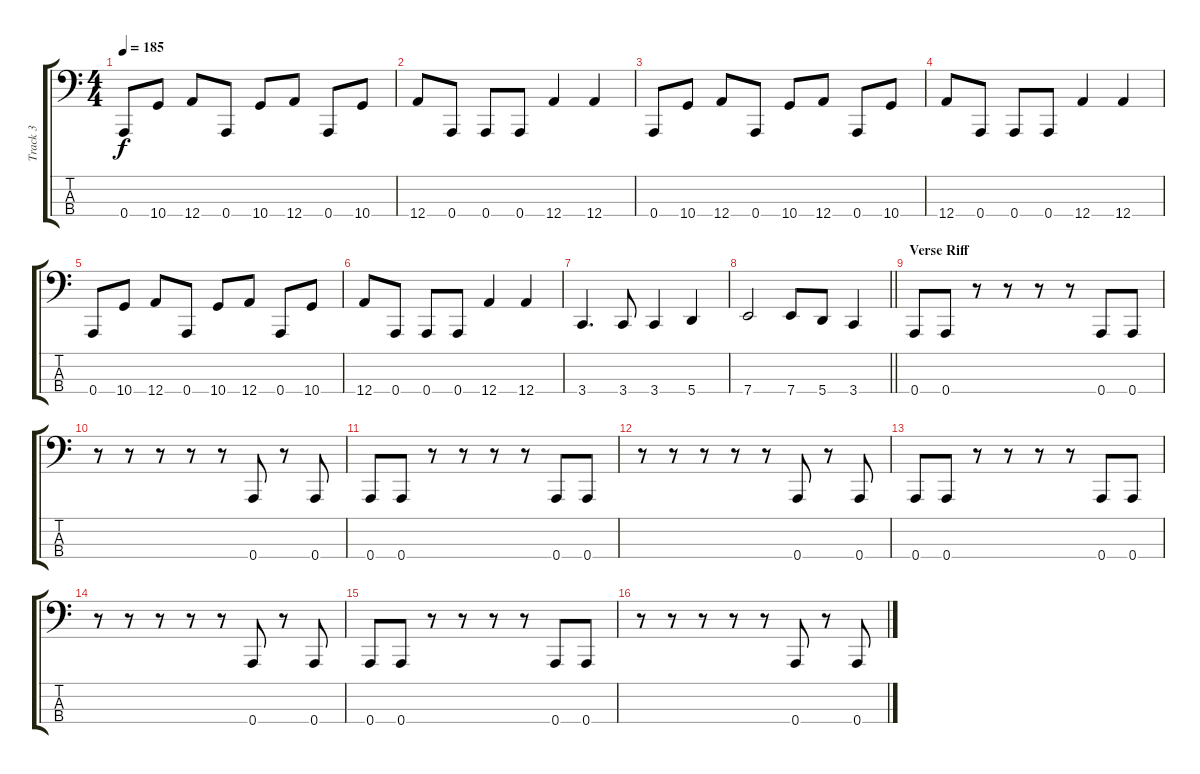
\track ("Track 3" "Track 3") {instrument electricbassfinger}
\staff {score tabs}
\tuning (D2 A1 E1 A0) {hide}
\ts (4 4)
\tempo 185
\clef f4
\ks c
0.4.8{dy f} 10.4.8 12.4.8 0.4.8 10.4.8 12.4.8 0.4.8 10.4.8 |
12.4.8 0.4.8 0.4.8 0.4.8 12.4.4 12.4.4 |
0.4.8 10.4.8 12.4.8 0.4.8 10.4.8 12.4.8 0.4.8 10.4.8 |
12.4.8 0.4.8 0.4.8 0.4.8 12.4.4 12.4.4 |
0.4.8 10.4.8 12.4.8 0.4.8 10.4.8 12.4.8 0.4.8 10.4.8 |
12.4.8 0.4.8 0.4.8 0.4.8 12.4.4 12.4.4 |
3.4.4{d} 3.4.8 3.4.4 5.4.4 |
\barLineRight lightlight
7.4.2 7.4.8 5.4.8 3.4.4 |
\section ("" "Verse Riff")
0.4.8 0.4.8 r.8 r.8 r.8 r.8 0.4.8 0.4.8 |
r.8 r.8 r.8 r.8 r.8 0.4.8 r.8 0.4.8 |
0.4.8 0.4.8 r.8 r.8 r.8 r.8 0.4.8 0.4.8 |
r.8 r.8 r.8 r.8 r.8 0.4.8 r.8 0.4.8 |
0.4.8 0.4.8 r.8 r.8 r.8 r.8 0.4.8 0.4.8 |
r.8 r.8 r.8 r.8 r.8 0.4.8 r.8 0.4.8 |
0.4.8 0.4.8 r.8 r.8 r.8 r.8 0.4.8 0.4.8 |
r.8 r.8 r.8 r.8 r.8 0.4.8 r.8 0.4.8
